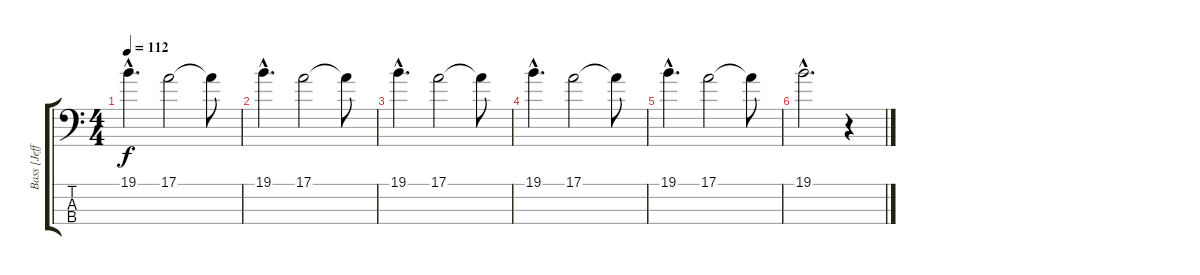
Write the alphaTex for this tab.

\track ("Bass [Jeff Caxide]" "Bass [Jeff") {instrument electricbasspick}
\staff {score tabs}
\tuning (E2 B1 Gb1 Db1) {hide}
\ts (4 4)
\tempo 112
\clef f4
\ks c
19.1{hac}.4{d dy f} 17.1.2 17.1{t}.8 |
19.1{hac}.4{d} 17.1.2 17.1{t}.8 |
19.1{hac}.4{d} 17.1.2 17.1{t}.8 |
19.1{hac}.4{d} 17.1.2 17.1{t}.8 |
19.1{hac}.4{d} 17.1.2 17.1{t}.8 |
19.1{hac}.2{d volume 0} r.4
